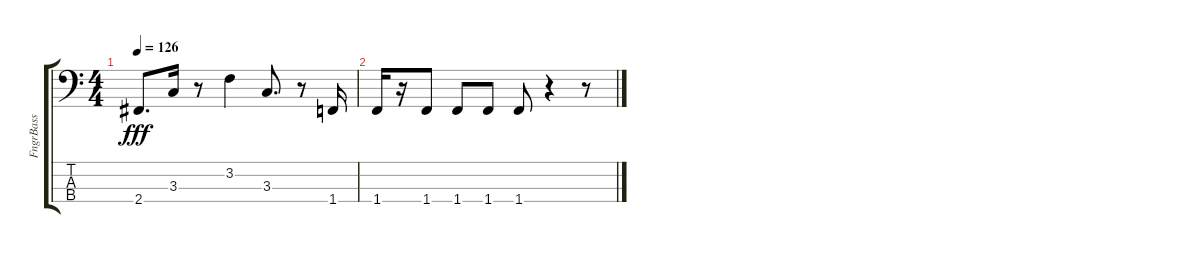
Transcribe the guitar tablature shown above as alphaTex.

\track ("FngrBass" "FngrBass") {instrument electricbassfinger}
\staff {score tabs}
\tuning (G2 D2 A1 E1) {hide}
\ts (4 4)
\tempo 126
\clef f4
\ks c
2.4.8{d dy fff} 3.3.16 r.8 3.2.4 3.3.8{d} r.8 1.4.16 |
1.4.16 r.16 1.4.8 1.4.8 1.4.8 1.4.8 r.4 r.8
